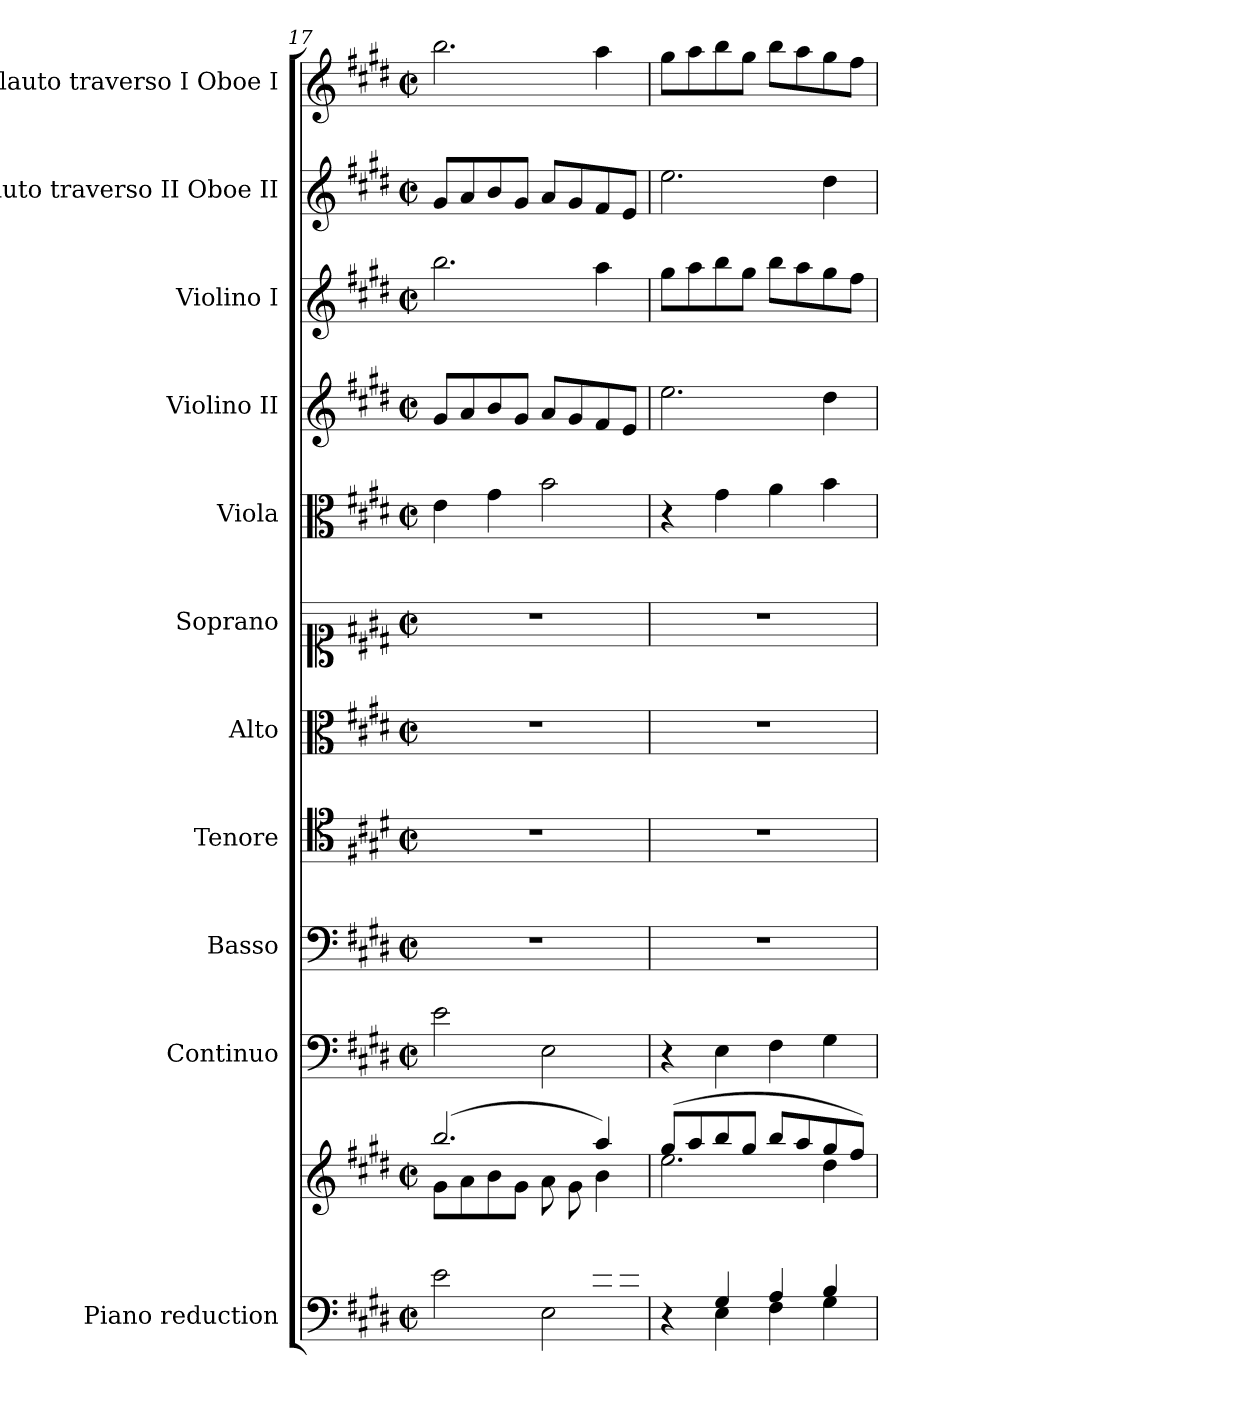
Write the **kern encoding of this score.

**kern	**kern	**kern	**kern	**kern	**kern	**kern	**kern	**kern	**kern	**kern	**kern
*part11	*part11	*part10	*part9	*part8	*part7	*part6	*part5	*part4	*part3	*part2	*part1
*staff12	*staff11	*staff10	*staff9	*staff8	*staff7	*staff6	*staff5	*staff4	*staff3	*staff2	*staff1
*I"Piano reduction	*	*I"Continuo	*I"Basso	*I"Tenore	*I"Alto	*I"Soprano	*I"Viola	*I"Violino II	*I"Violino I	*I"Flauto traverso II Oboe II	*I"Flauto traverso I Oboe I
*I'Pno	*	*	*	*	*	*	*	*	*	*I'Ob	*I'Ob
*clefF4	*clefG2	*clefF4	*clefF4	*clefC4	*clefC3	*clefC1	*clefC3	*clefG2	*clefG2	*clefG2	*clefG2
*k[f#c#g#d#]	*k[f#c#g#d#]	*k[f#c#g#d#]	*k[f#c#g#d#]	*k[f#c#g#d#]	*k[f#c#g#d#]	*k[f#c#g#d#]	*k[f#c#g#d#]	*k[f#c#g#d#]	*k[f#c#g#d#]	*k[f#c#g#d#]	*k[f#c#g#d#]
*M2/2	*M2/2	*M2/2	*M2/2	*M2/2	*M2/2	*M2/2	*M2/2	*M2/2	*M2/2	*M2/2	*M2/2
*met(c|)	*met(c|)	*met(c|)	*met(c|)	*met(c|)	*met(c|)	*met(c|)	*met(c|)	*met(c|)	*met(c|)	*met(c|)	*met(c|)
=17	=17	=17	=17	=17	=17	=17	=17	=17	=17	=17	=17
*^	*^	*	*	*	*	*	*	*	*	*	*
*	*	*	*^	*	*	*	*	*	*	*	*	*	*
2.ryy	2e\	(2.bb/	8g#\L	2ryy	2e\	1r	1r	1r	1r	4e\	8g#/L	2.bb\	8g#/L	2.bb\
.	.	.	8a\	.	.	.	.	.	.	.	8a/	.	8a/	.
.	.	.	8b\	.	.	.	.	.	.	4g#\	8b/	.	8b/	.
.	.	.	8g#\J	.	.	.	.	.	.	.	8g#/J	.	8g#/J	.
.	2E\	.	8a\L	4ryy	2E\	.	.	.	.	2b\	8a/L	.	8a/L	.
.	.	.	8g#\	.	.	.	.	.	.	.	8g#/	.	8g#/	.
8f#/	.	4aa/)	4ryy	4b\	.	.	.	.	.	.	8f#/	4aa\	8f#/	4aa\
8e/J	.	.	.	.	.	.	.	.	.	.	8e/J	.	8e/J	.
*	*	*	*v	*v	*	*	*	*	*	*	*	*	*	*
!!LO:PB:g=z
=18	=18	=18	=18	=18	=18	=18	=18	=18	=18	=18	=18	=18	=18
4r	4ryy	(8gg#/L	2.ee\	4r	1r	1r	1r	1r	4r	2.ee\	8gg#\L	2.ee\	8gg#\L
.	.	8aa/	.	.	.	.	.	.	.	.	8aa\	.	8aa\
4G#/	4E\	8bb/	.	4E\	.	.	.	.	4g#\	.	8bb\	.	8bb\
.	.	8gg#/J	.	.	.	.	.	.	.	.	8gg#\J	.	8gg#\J
4A/	4F#\	8bb/L	.	4F#\	.	.	.	.	4a\	.	8bb\L	.	8bb\L
.	.	8aa/	.	.	.	.	.	.	.	.	8aa\	.	8aa\
4B/	4G#\	8gg#/	4dd#\	4G#\	.	.	.	.	4b\	4dd#\	8gg#\	4dd#\	8gg#\
.	.	8ff#/J)	.	.	.	.	.	.	.	.	8ff#\J	.	8ff#\J
*v	*v	*	*	*	*	*	*	*	*	*	*	*	*
*	*v	*v	*	*	*	*	*	*	*	*	*	*
=	=	=	=	=	=	=	=	=	=	=	=
*-	*-	*-	*-	*-	*-	*-	*-	*-	*-	*-	*-
